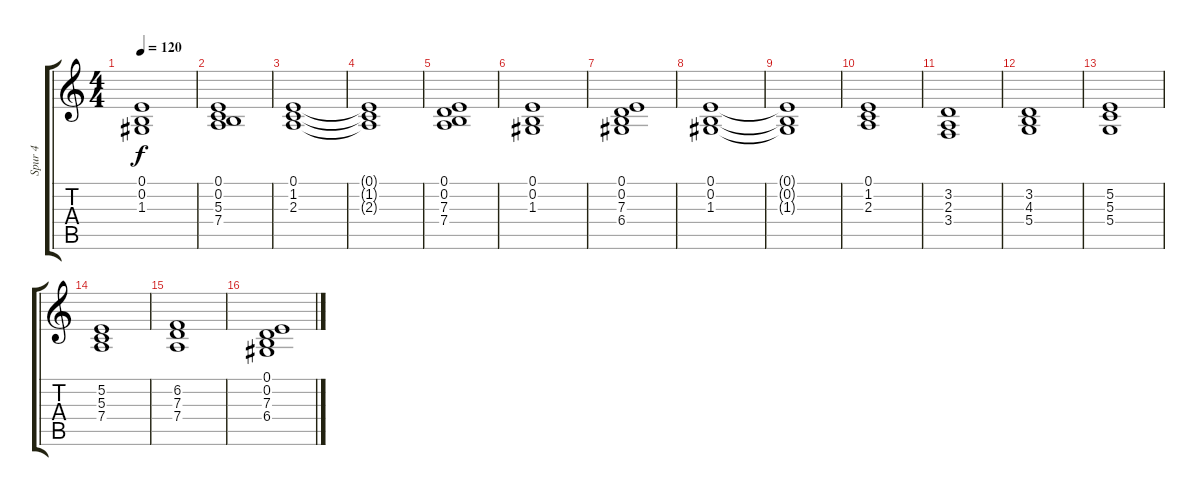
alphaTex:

\track ("Spur 4" "Spur 4") {instrument stringensemble2}
\staff {score tabs}
\tuning (E4 B3 G3 D3 A2 E2) {hide}
\ts (4 4)
\tempo 120
\clef g2
\ks c
(0.1{t} 0.2{t} 1.3{t}).1{dy f} |
(0.1 0.2 5.3 7.4).1 |
(0.1 1.2 2.3).1 |
(0.1{t} 1.2{t} 2.3{t}).1 |
(0.1 0.2 7.3 7.4).1 |
(0.1 0.2 1.3).1 |
(0.1 0.2 7.3 6.4).1 |
(0.1 0.2 1.3).1 |
(0.1{t} 0.2{t} 1.3{t}).1 |
(0.1 1.2 2.3).1 |
(3.2 2.3 3.4).1 |
(3.2 4.3 5.4).1 |
(5.2 5.3 5.4).1 |
(5.2 5.3 7.4).1 |
(6.2 7.3 7.4).1 |
(0.1 0.2 7.3 6.4).1
